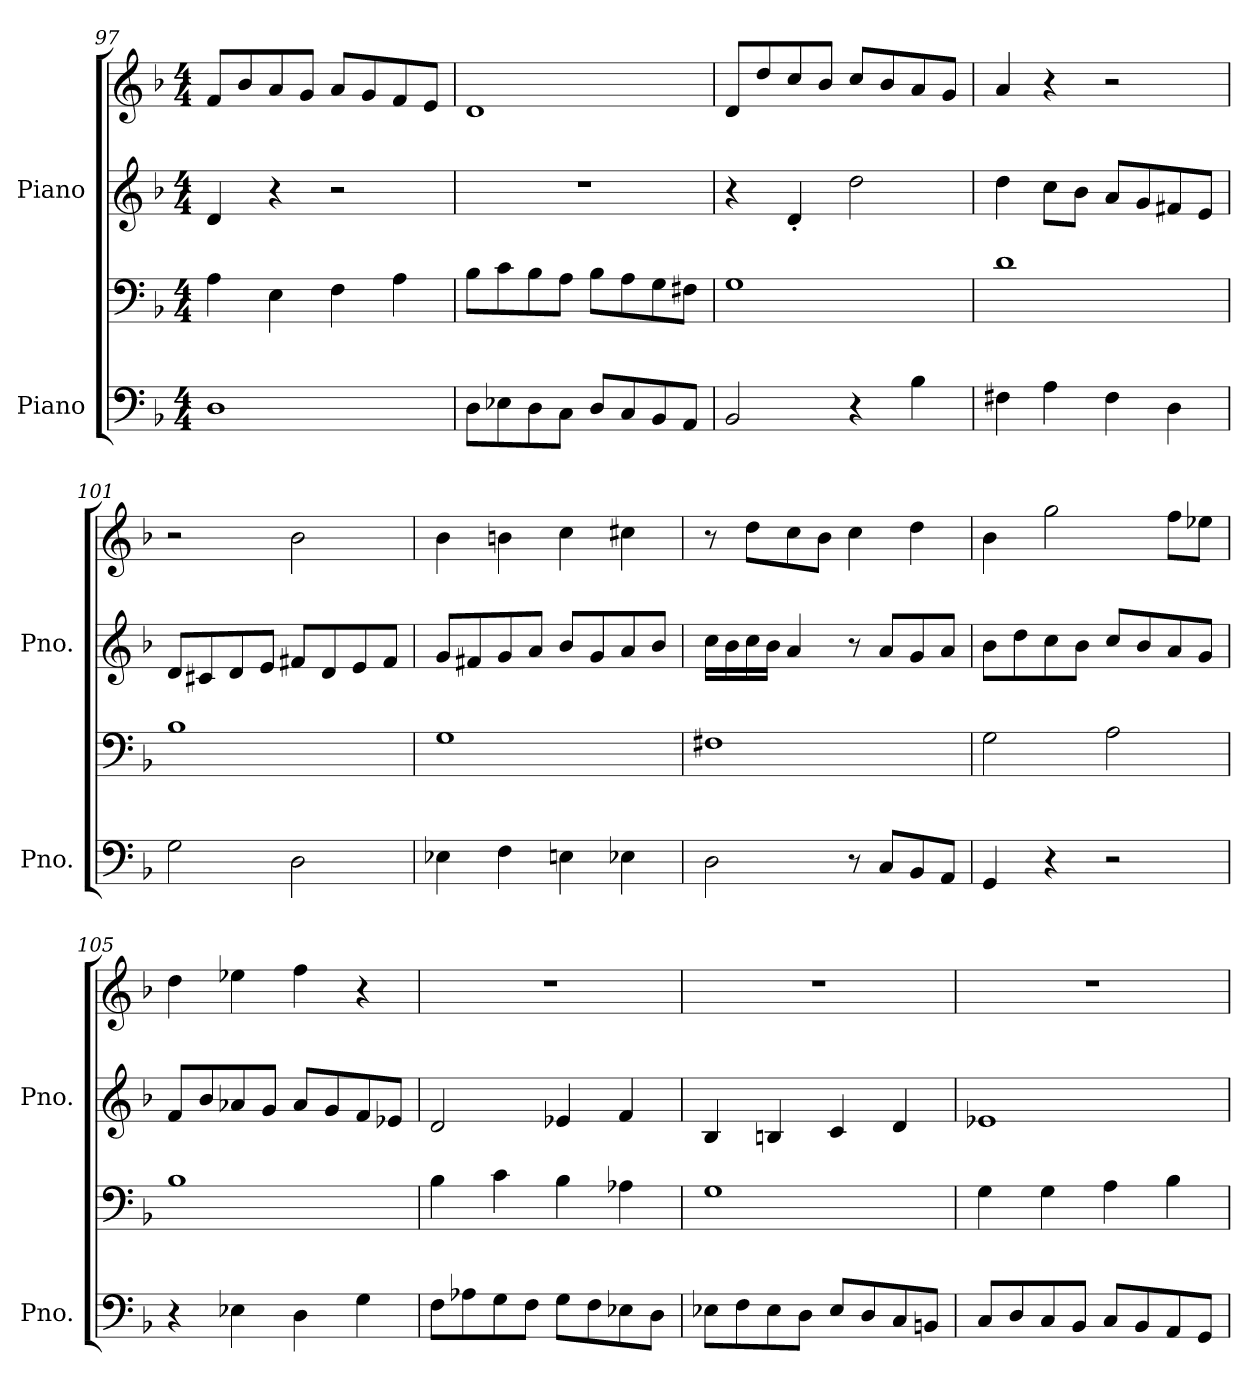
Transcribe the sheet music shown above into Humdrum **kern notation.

**kern	**kern	**kern	**kern
*part2	*part2	*part1	*part1
*staff4	*staff3	*staff2	*staff1
*I"Piano	*	*I"Piano	*
*I'Pno.	*	*I'Pno.	*
*clefF4	*clefF4	*clefG2	*clefG2
*k[b-]	*k[b-]	*k[b-]	*k[b-]
*M4/4	*M4/4	*M4/4	*M4/4
=97	=97	=97	=97
1D	4A\	4d/	8f/L
.	.	.	8b-/
.	4E\	4r	8a/
.	.	.	8g/J
.	4F\	2r	8a/L
.	.	.	8g/
.	4A\	.	8f/
.	.	.	8e/J
=98	=98	=98	=98
8D\L	8B-\L	1r	1d
8E-X\	8c\	.	.
8D\	8B-\	.	.
8C\J	8A\J	.	.
8D/L	8B-\L	.	.
8C/	8A\	.	.
8BB-/	8G\	.	.
8AA/J	8F#X\J	.	.
!!LO:LB:g=z
=99	=99	=99	=99
2BB-/	1G	4r	8d/L
.	.	.	8dd/
.	.	4d'/	8cc/
.	.	.	8b-/J
4r	.	2dd\	8cc/L
.	.	.	8b-/
4B-\	.	.	8a/
.	.	.	8g/J
=100	=100	=100	=100
4F#X\	1d	4dd\	4a/
4A\	.	8cc\L	4r
.	.	8b-\J	.
4F#\	.	8a/L	2r
.	.	8g/	.
4D\	.	8f#X/	.
.	.	8e/J	.
=101	=101	=101	=101
2G\	1B-	8d/L	2r
.	.	8c#X/	.
.	.	8d/	.
.	.	8e/J	.
2D\	.	8f#X/L	2b-\
.	.	8d/	.
.	.	8e/	.
.	.	8f#/J	.
=102	=102	=102	=102
4E-X\	1G	8g/L	4b-\
.	.	8f#X/	.
4F\	.	8g/	4bn\
.	.	8a/J	.
4En\	.	8b-/L	4cc\
.	.	8g/	.
4E-X\	.	8a/	4cc#X\
.	.	8b-/J	.
!!LO:LB:g=z
=103	=103	=103	=103
2D\	1F#X	16cc\LL	8r
.	.	16b-\	.
.	.	16cc\	8dd\L
.	.	16b-\JJ	.
.	.	4a/	8cc\
.	.	.	8b-\J
8r	.	8r	4cc\
8C/L	.	8a/L	.
8BB-/	.	8g/	4dd\
8AA/J	.	8a/J	.
=104	=104	=104	=104
4GG/	2G\	8b-\L	4b-\
.	.	8dd\	.
4r	.	8cc\	2gg\
.	.	8b-\J	.
2r	2A\	8cc/L	.
.	.	8b-/	.
.	.	8a/	8ff\L
.	.	8g/J	8ee-X\J
=105	=105	=105	=105
4r	1B-	8f/L	4dd\
.	.	8b-/	.
4E-X\	.	8a-X/	4ee-X\
.	.	8g/J	.
4D\	.	8a-/L	4ff\
.	.	8g/	.
4G\	.	8f/	4r
.	.	8e-X/J	.
=106	=106	=106	=106
8F\L	4B-\	2d/	1r
8A-X\	.	.	.
8G\	4c\	.	.
8F\J	.	.	.
8G\L	4B-\	4e-X/	.
8F\	.	.	.
8E-X\	4A-X\	4f/	.
8D\J	.	.	.
!!LO:PB:g=z
=107	=107	=107	=107
8E-X\L	1G	4B-/	1r
8F\	.	.	.
8E-\	.	4Bn/	.
8D\J	.	.	.
8E-/L	.	4c/	.
8D/	.	.	.
8C/	.	4d/	.
8BBn/J	.	.	.
=108	=108	=108	=108
8C/L	4G\	1e-X	1r
8D/	.	.	.
8C/	4G\	.	.
8BB-/J	.	.	.
8C/L	4A\	.	.
8BB-/	.	.	.
8AA/	4B-\	.	.
8GG/J	.	.	.
=	=	=	=
*-	*-	*-	*-
